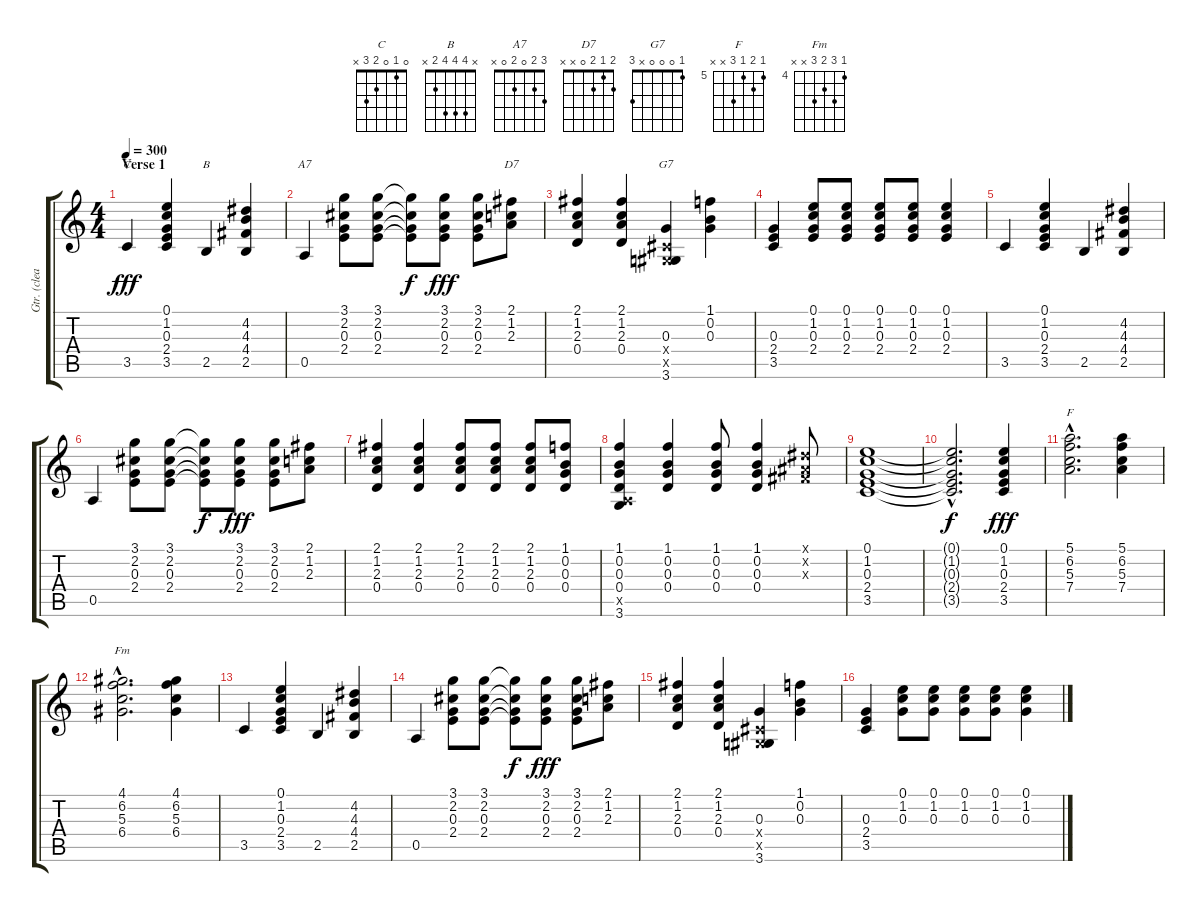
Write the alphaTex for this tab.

\track ("Gtr. (clean)" "Gtr. (clea") {instrument electricguitarclean}
\staff {score tabs}
\tuning (E4 B3 G3 D3 A2 E2) {hide}
\chord ("C" 0 1 0 2 3 x)
\chord ("B" x 4 4 4 2 x)
\chord ("A7" 3 2 0 2 0 x)
\chord ("D7" 2 1 2 0 x x)
\chord ("G7" 1 0 0 0 x 3)
\chord ("F" 5 6 5 7 x x) {firstfret 5}
\chord ("Fm" 4 6 5 6 x x) {firstfret 4}
\ts (4 4)
\section ("" "Verse 1")
\tempo 300
\clef g2
\ks c
3.5.4{ch "C" dy fff instrument electricguitarclean} (0.1 1.2 0.3 2.4 3.5).4 2.5.4{ch "B"} (4.2 4.3 4.4 2.5).4 |
0.5.4{ch "A7"} (3.1 2.2 0.3 2.4).8 (3.1 2.2 0.3 2.4).8 (3.1{t} 2.2{t} 0.3{t} 2.4{t}).8{dy f} (3.1 2.2 0.3 2.4).8{dy fff} (3.1 2.2 0.3 2.4).8 (2.1 1.2 2.3).8{ch "D7"} |
(2.1 1.2 2.3 0.4).4 (2.1 1.2 2.3 0.4).4 (0.3 -1.4{x} -1.5{x} 3.6).4{ch "G7"} (1.1 0.2 0.3).4 |
(0.3 2.4 3.5).4 (0.1 1.2 0.3 2.4).8 (0.1 1.2 0.3 2.4).8 (0.1 1.2 0.3 2.4).8 (0.1 1.2 0.3 2.4).8 (0.1 1.2 0.3 2.4).4 |
3.5.4 (0.1 1.2 0.3 2.4 3.5).4 2.5.4 (4.2 4.3 4.4 2.5).4 |
0.5.4 (3.1 2.2 0.3 2.4).8 (3.1 2.2 0.3 2.4).8 (3.1{t} 2.2{t} 0.3{t} 2.4{t}).8{dy f} (3.1 2.2 0.3 2.4).8{dy fff} (3.1 2.2 0.3 2.4).8 (2.1 1.2 2.3).8 |
(2.1 1.2 2.3 0.4).4 (2.1 1.2 2.3 0.4).4 (2.1 1.2 2.3 0.4).8 (2.1 1.2 2.3 0.4).8 (2.1 1.2 2.3 0.4).8 (1.1 0.2 0.3 0.4).8 |
(1.1 0.2 0.3 0.4 0.5{x} 3.6).4 (1.1 0.2 0.3 0.4).4 (1.1 0.2 0.3 0.4).8 (1.1 0.2 0.3 0.4).4 (-1.1{x} -1.2{x} -1.3{x}).8 |
(0.1 1.2 0.3 2.4 3.5).1 |
(0.1{hac t} 1.2{hac t} 0.3{hac t} 2.4{hac t} 3.5{hac t}).2{d dy f} (0.1 1.2 0.3 2.4 3.5).4{dy fff} |
(5.1{hac} 6.2{hac} 5.3{hac} 7.4{hac}).2{d ch "F"} (5.1 6.2 5.3 7.4).4 |
(4.1{hac} 6.2{hac} 5.3{hac} 6.4{hac}).2{d ch "Fm"} (4.1 6.2 5.3 6.4).4 |
3.5.4 (0.1 1.2 0.3 2.4 3.5).4 2.5.4 (4.2 4.3 4.4 2.5).4 |
0.5.4 (3.1 2.2 0.3 2.4).8 (3.1 2.2 0.3 2.4).8 (3.1{t} 2.2{t} 0.3{t} 2.4{t}).8{dy f} (3.1 2.2 0.3 2.4).8{dy fff} (3.1 2.2 0.3 2.4).8 (2.1 1.2 2.3).8 |
(2.1 1.2 2.3 0.4).4 (2.1 1.2 2.3 0.4).4 (0.3 -1.4{x} -1.5{x} 3.6).4 (1.1 0.2 0.3).4 |
(0.3 2.4 3.5).4 (0.1 1.2 0.3).8 (0.1 1.2 0.3).8 (0.1 1.2 0.3).8 (0.1 1.2 0.3).8 (0.1 1.2 0.3).4
